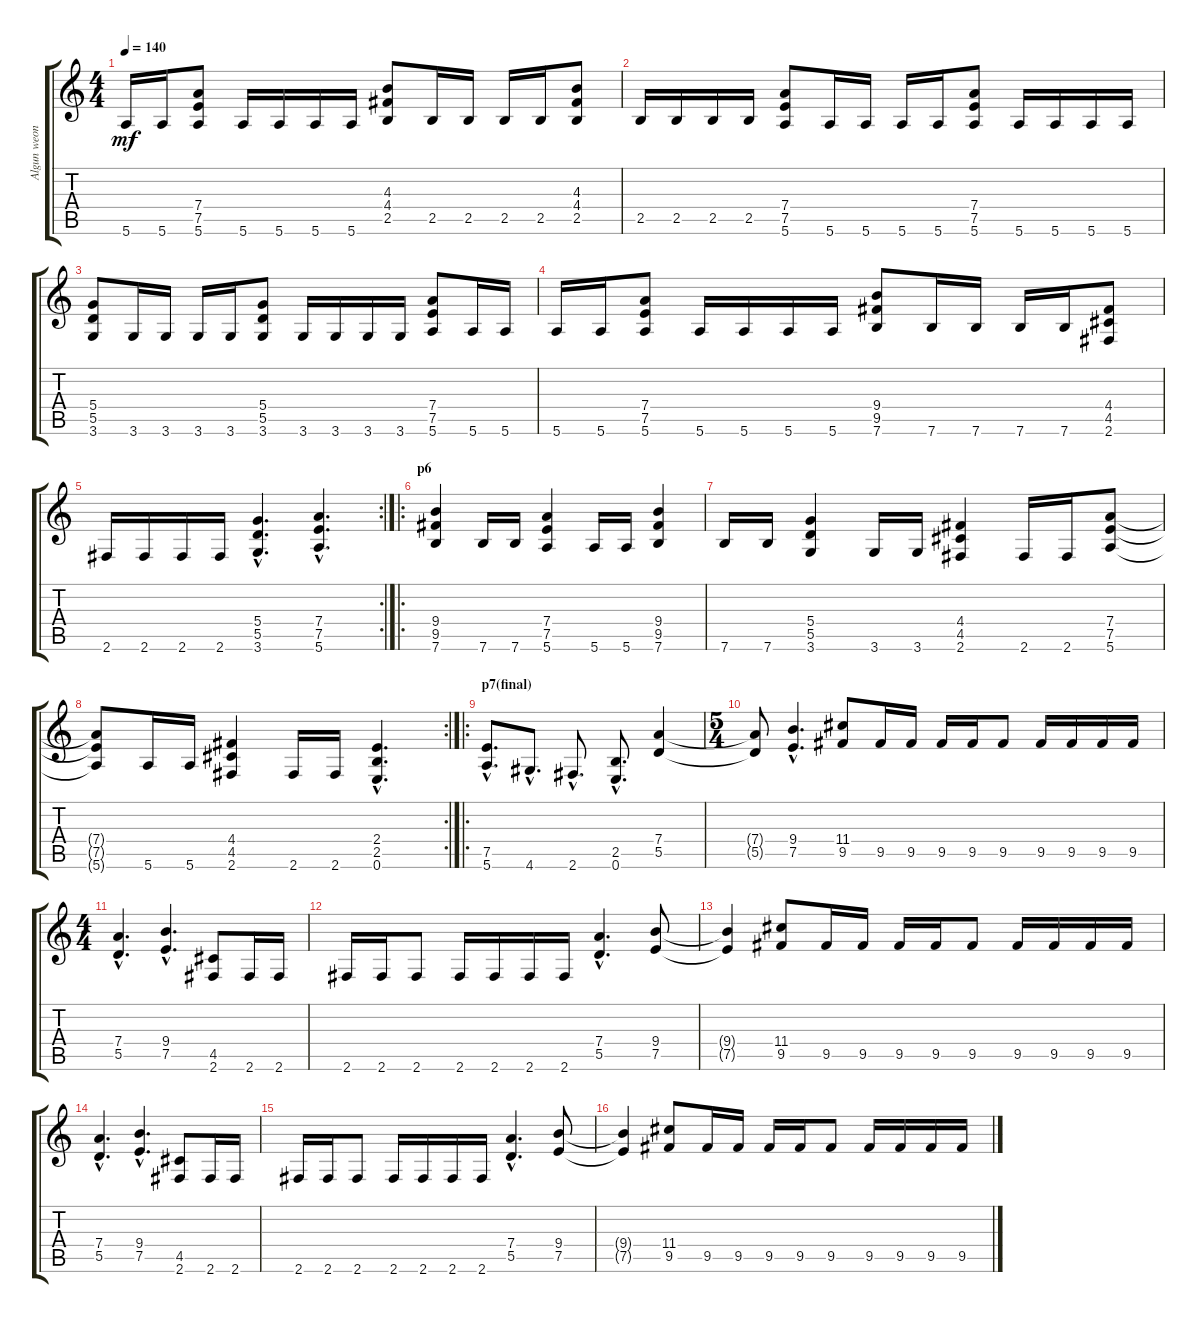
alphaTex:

\track ("Algun weon que haga la base" "Algun weon") {instrument overdrivenguitar}
\staff {score tabs}
\tuning (E4 B3 G3 D3 A2 E2) {hide}
\ts (4 4)
\tempo 140
\clef g2
\ks c
5.6.16{dy mf} 5.6.16 (7.4 7.5 5.6).8 5.6.16 5.6.16 5.6.16 5.6.16 (4.3 4.4 2.5).8 2.5.16 2.5.16 2.5.16 2.5.16 (4.3 4.4 2.5).8 |
2.5.16 2.5.16 2.5.16 2.5.16 (7.4 7.5 5.6).8 5.6.16 5.6.16 5.6.16 5.6.16 (7.4 7.5 5.6).8 5.6.16 5.6.16 5.6.16 5.6.16 |
(5.4 5.5 3.6).8 3.6.16 3.6.16 3.6.16 3.6.16 (5.4 5.5 3.6).8 3.6.16 3.6.16 3.6.16 3.6.16 (7.4 7.5 5.6).8 5.6.16 5.6.16 |
5.6.16 5.6.16 (7.4 7.5 5.6).8 5.6.16 5.6.16 5.6.16 5.6.16 (9.4 9.5 7.6).8 7.6.16 7.6.16 7.6.16 7.6.16 (4.4 4.5 2.6).8 |
\rc 2
2.6.16 2.6.16 2.6.16 2.6.16 (5.4{hac} 5.5{hac} 3.6{hac}).4{d} (7.4{hac} 7.5{hac} 5.6{hac}).4{d} |
\ro
\section ("" "p6")
(9.4 9.5 7.6).4 7.6.16 7.6.16 (7.4 7.5 5.6).4 5.6.16 5.6.16 (9.4 9.5 7.6).4 |
7.6.16 7.6.16 (5.4 5.5 3.6).4 3.6.16 3.6.16 (4.4 4.5 2.6).4 2.6.16 2.6.16 (7.4 7.5 5.6).8 |
\rc 2
(7.4{t} 7.5{t} 5.6{t}).8 5.6.16 5.6.16 (4.4 4.5 2.6).4 2.6.16 2.6.16 (2.4{hac} 2.5{hac} 0.6{hac}).4{d} |
\ro
\section ("" "p7(final)")
(7.5{hac} 5.6{hac}).8{d} 4.6{hac}.8{d} 2.6{hac}.8{d} (2.5{hac} 0.6{hac}).8{d} (7.4 5.5).4 |
\ts (5 4)
(7.4{t} 5.5{t}).8 (9.4{hac} 7.5{hac}).4{d} (11.4 9.5).8 9.5.16 9.5.16 9.5.16 9.5.16 9.5.8 9.5.16 9.5.16 9.5.16 9.5.16 |
\ts (4 4)
(7.4{hac} 5.5{hac}).4{d} (9.4{hac} 7.5{hac}).4{d} (4.5 2.6).8 2.6.16 2.6.16 |
2.6.16 2.6.16 2.6.8 2.6.16 2.6.16 2.6.16 2.6.16 (7.4{hac} 5.5{hac}).4{d} (9.4 7.5).8 |
(9.4{t} 7.5{t}).4 (11.4 9.5).8 9.5.16 9.5.16 9.5.16 9.5.16 9.5.8 9.5.16 9.5.16 9.5.16 9.5.16 |
(7.4{hac} 5.5{hac}).4{d} (9.4{hac} 7.5{hac}).4{d} (4.5 2.6).8 2.6.16 2.6.16 |
2.6.16 2.6.16 2.6.8 2.6.16 2.6.16 2.6.16 2.6.16 (7.4{hac} 5.5{hac}).4{d} (9.4 7.5).8 |
(9.4{t} 7.5{t}).4 (11.4 9.5).8 9.5.16 9.5.16 9.5.16 9.5.16 9.5.8 9.5.16 9.5.16 9.5.16 9.5.16
